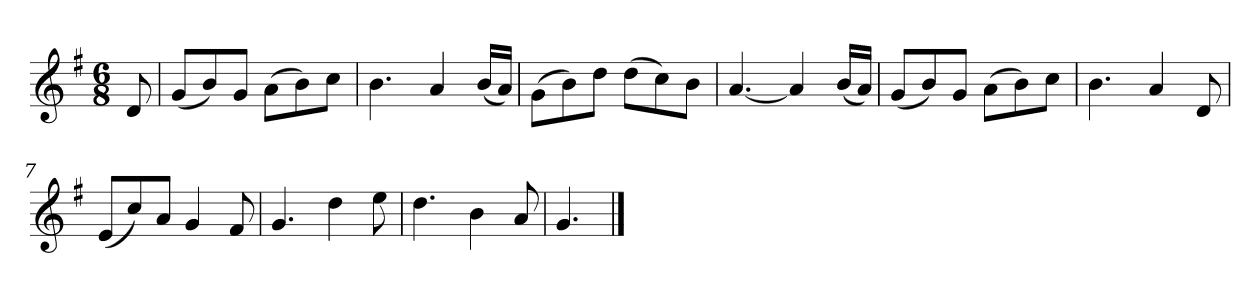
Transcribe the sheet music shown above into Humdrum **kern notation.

**kern
*part1
*staff1
*k[f#]
*M6/8
*MM120
=
8d
=1
(8gL
8b)
8gJ
(8aL
8b)
8ccJ
=2
4.b
4a
(16bLL
16aJJ)
=3
(8gL
8b)
8ddJ
(8ddL
8cc)
8bJ
=4
[4.a
4a]
(16bLL
16aJJ)
=5
(8gL
8b)
8gJ
(8aL
8b)
8ccJ
=6
4.b
4a
8d
=7
(8eL
8cc)
8aJ
4g
8f#
=8
4.g
4dd
8ee
=9
4.dd
4b
8a
=10
4.g
==
*-
